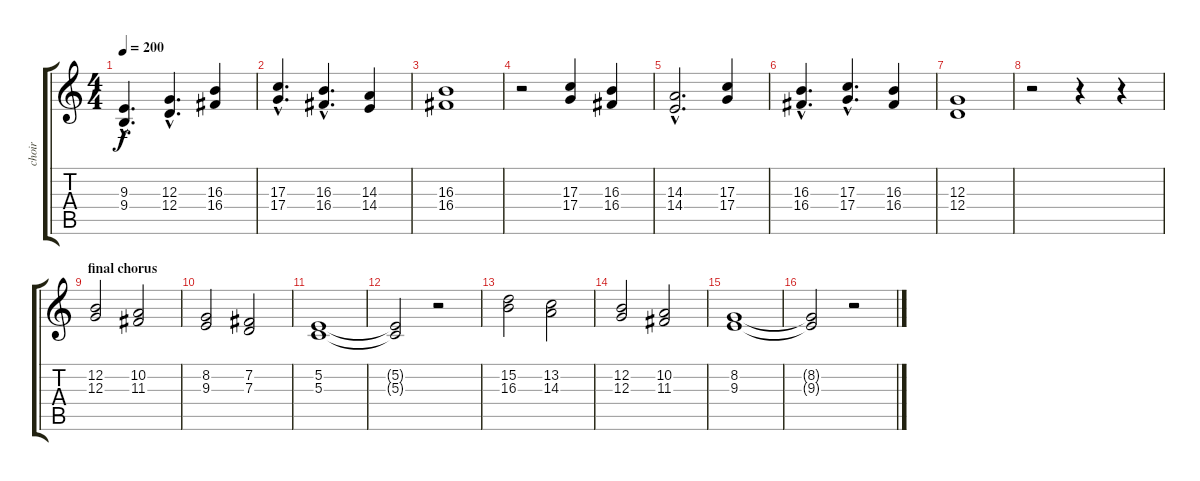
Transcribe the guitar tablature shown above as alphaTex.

\track ("choir" "choir") {instrument choiraahs}
\staff {score tabs}
\tuning (E4 B3 G3 D3 A2 E2) {hide}
\ts (4 4)
\tempo 200
\clef g2
\ks c
(9.3{hac} 9.4{hac}).4{d dy f} (12.3{hac} 12.4{hac}).4{d} (16.3 16.4).4 |
(17.3{hac} 17.4{hac}).4{d} (16.3{hac} 16.4{hac}).4{d} (14.3 14.4).4 |
(16.3 16.4).1 |
r.2 (17.3 17.4).4 (16.3 16.4).4 |
(14.3{hac} 14.4{hac}).2{d} (17.3 17.4).4 |
(16.3{hac} 16.4{hac}).4{d} (17.3{hac} 17.4{hac}).4{d} (16.3 16.4).4 |
(12.3 12.4).1 |
r.2 r.4 r.4 |
\section ("" "final chorus")
(12.2 12.3).2 (10.2 11.3).2 |
(8.2 9.3).2 (7.2 7.3).2 |
(5.2 5.3).1 |
(5.2{t} 5.3{t}).2 r.2 |
(15.2 16.3).2 (13.2 14.3).2 |
(12.2 12.3).2 (10.2 11.3).2 |
(8.2 9.3).1 |
(8.2{t} 9.3{t}).2 r.2
